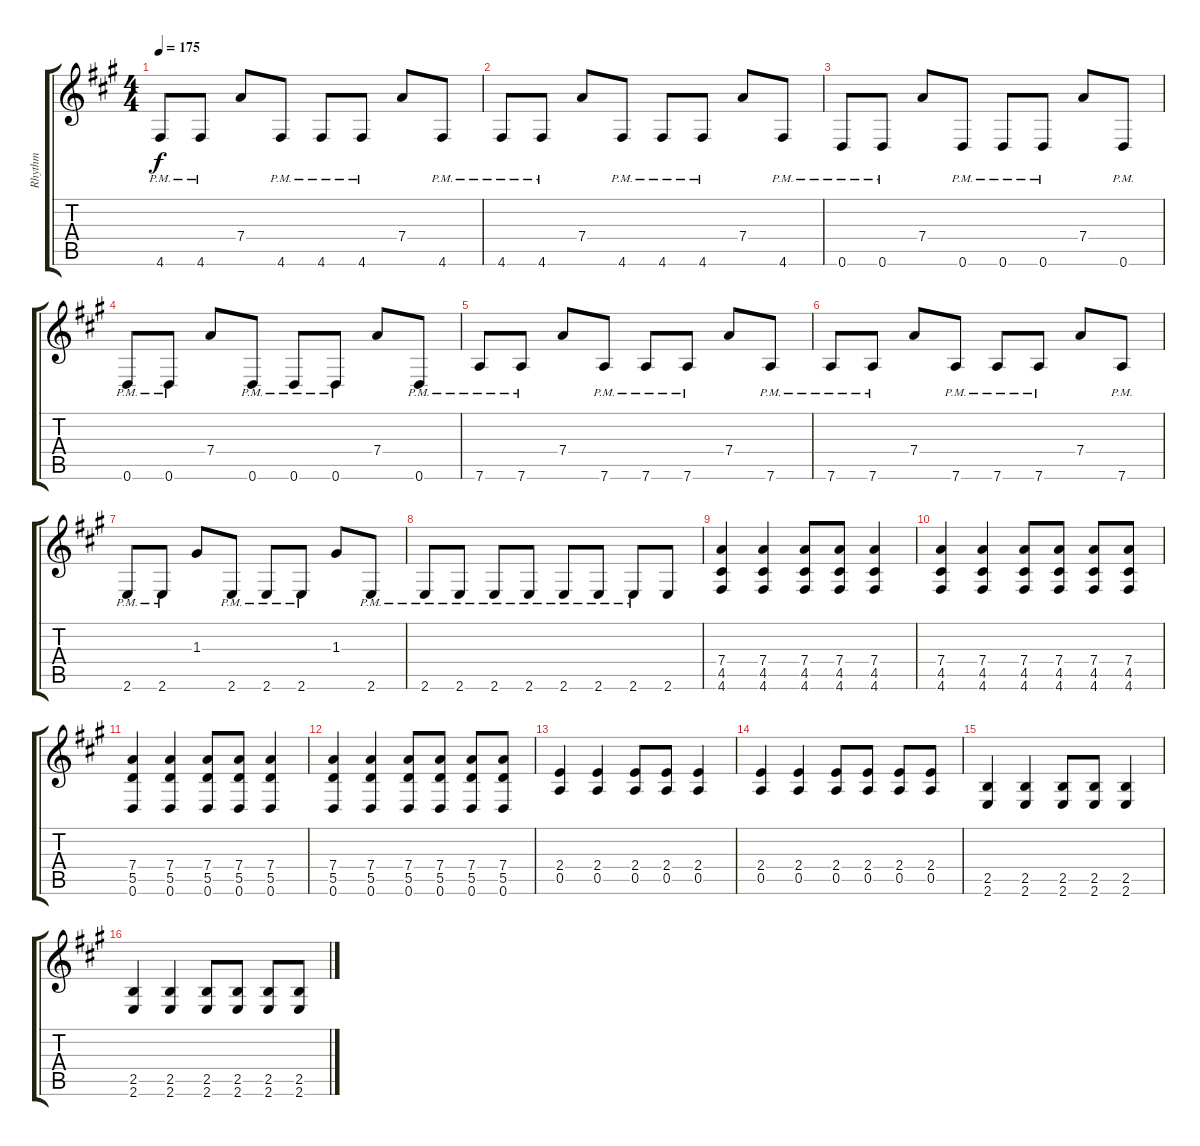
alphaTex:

\track ("Rhythm" "Rhythm") {instrument distortionguitar}
\staff {score tabs}
\tuning (E4 B3 G3 D3 A2 D2) {hide}
\ts (4 4)
\tempo 175
\clef g2
\ks f#minor
4.6{pm}.8{dy f} 4.6{pm}.8 7.4.8 4.6{pm}.8 4.6{pm}.8 4.6{pm}.8 7.4.8 4.6{pm}.8 |
4.6{pm}.8 4.6{pm}.8 7.4.8 4.6{pm}.8 4.6{pm}.8 4.6{pm}.8 7.4.8 4.6{pm}.8 |
0.6{pm}.8 0.6{pm}.8 7.4.8 0.6{pm}.8 0.6{pm}.8 0.6{pm}.8 7.4.8 0.6{pm}.8 |
0.6{pm}.8 0.6{pm}.8 7.4.8 0.6{pm}.8 0.6{pm}.8 0.6{pm}.8 7.4.8 0.6{pm}.8 |
7.6{pm}.8 7.6{pm}.8 7.4.8 7.6{pm}.8 7.6{pm}.8 7.6{pm}.8 7.4.8 7.6{pm}.8 |
7.6{pm}.8 7.6{pm}.8 7.4.8 7.6{pm}.8 7.6{pm}.8 7.6{pm}.8 7.4.8 7.6{pm}.8 |
2.6{pm}.8 2.6{pm}.8 1.3.8 2.6{pm}.8 2.6{pm}.8 2.6{pm}.8 1.3.8 2.6{pm}.8 |
2.6{pm}.8 2.6{pm}.8 2.6{pm}.8 2.6{pm}.8 2.6{pm}.8 2.6{pm}.8 2.6{pm}.8 2.6.8 |
(7.4 4.5 4.6).4 (7.4 4.5 4.6).4 (7.4 4.5 4.6).8 (7.4 4.5 4.6).8 (7.4 4.5 4.6).4 |
(7.4 4.5 4.6).4 (7.4 4.5 4.6).4 (7.4 4.5 4.6).8 (7.4 4.5 4.6).8 (7.4 4.5 4.6).8 (7.4 4.5 4.6).8 |
(7.4 5.5 0.6).4 (7.4 5.5 0.6).4 (7.4 5.5 0.6).8 (7.4 5.5 0.6).8 (7.4 5.5 0.6).4 |
(7.4 5.5 0.6).4 (7.4 5.5 0.6).4 (7.4 5.5 0.6).8 (7.4 5.5 0.6).8 (7.4 5.5 0.6).8 (7.4 5.5 0.6).8 |
(2.4 0.5).4 (2.4 0.5).4 (2.4 0.5).8 (2.4 0.5).8 (2.4 0.5).4 |
(2.4 0.5).4 (2.4 0.5).4 (2.4 0.5).8 (2.4 0.5).8 (2.4 0.5).8 (2.4 0.5).8 |
(2.5 2.6).4 (2.5 2.6).4 (2.5 2.6).8 (2.5 2.6).8 (2.5 2.6).4 |
(2.5 2.6).4 (2.5 2.6).4 (2.5 2.6).8 (2.5 2.6).8 (2.5 2.6).8 (2.5 2.6).8
